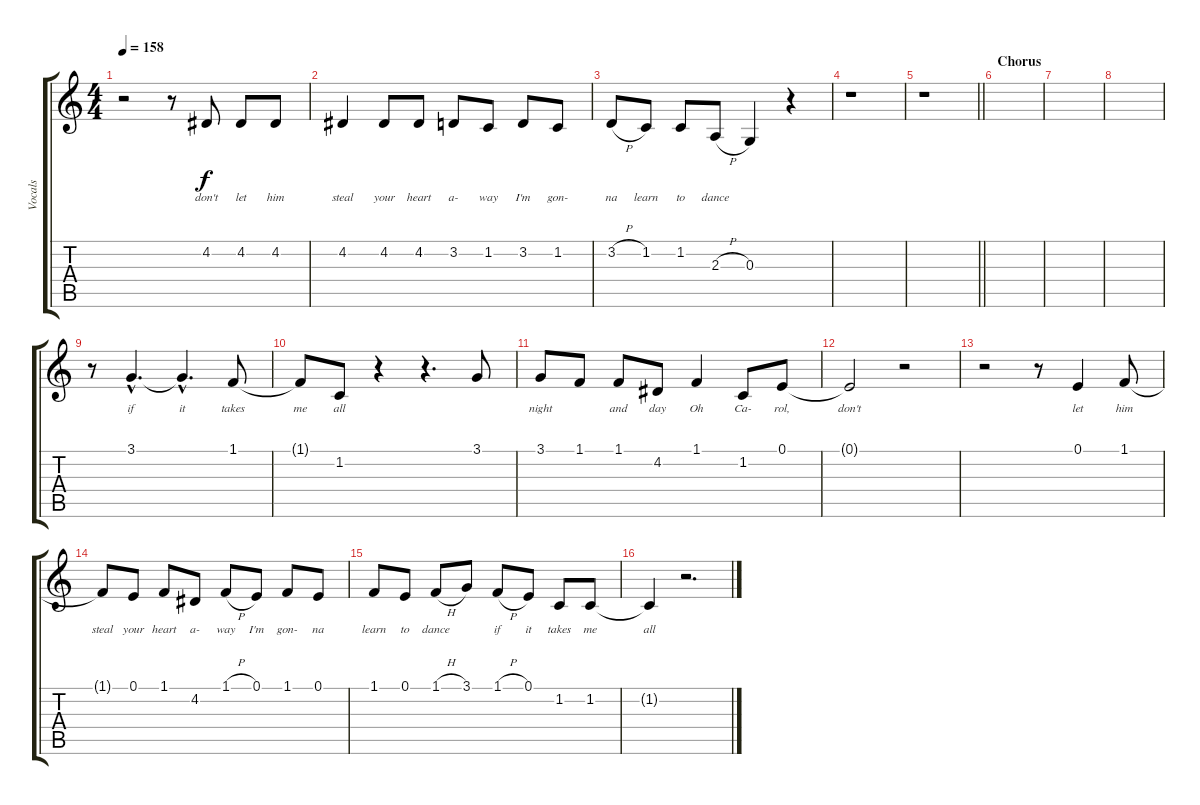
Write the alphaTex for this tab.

\track ("Vocals" "Vocals") {instrument bassoon}
\staff {score tabs}
\tuning (E4 B3 G3 D3 A2 E2) {hide}
\ts (4 4)
\tempo 158
\clef g2
\ks c
r.2{dy f} r.8 4.2.8{lyrics (0 "don't") lyrics (1 "") lyrics (2 "") lyrics (3 "") lyrics (4 "")} 4.2.8{lyrics (0 "let") lyrics (1 "") lyrics (2 "") lyrics (3 "") lyrics (4 "")} 4.2.8{lyrics (0 "him") lyrics (1 "") lyrics (2 "") lyrics (3 "") lyrics (4 "")} |
4.2.4{lyrics (0 "steal") lyrics (1 "") lyrics (2 "") lyrics (3 "") lyrics (4 "")} 4.2.8{lyrics (0 "your") lyrics (1 "") lyrics (2 "") lyrics (3 "") lyrics (4 "")} 4.2.8{lyrics (0 "heart") lyrics (1 "") lyrics (2 "") lyrics (3 "") lyrics (4 "")} 3.2.8{lyrics (0 "a-") lyrics (1 "") lyrics (2 "") lyrics (3 "") lyrics (4 "")} 1.2.8{lyrics (0 "way") lyrics (1 "") lyrics (2 "") lyrics (3 "") lyrics (4 "")} 3.2.8{lyrics (0 "I'm") lyrics (1 "") lyrics (2 "") lyrics (3 "") lyrics (4 "")} 1.2.8{lyrics (0 "gon-") lyrics (1 "") lyrics (2 "") lyrics (3 "") lyrics (4 "")} |
3.2{h}.8{lyrics (0 "na") lyrics (1 "") lyrics (2 "") lyrics (3 "") lyrics (4 "")} 1.2.8{lyrics (0 "learn") lyrics (1 "") lyrics (2 "") lyrics (3 "") lyrics (4 "")} 1.2.8{lyrics (0 "to") lyrics (1 "") lyrics (2 "") lyrics (3 "") lyrics (4 "")} 2.3{h}.8{lyrics (0 "dance") lyrics (1 "") lyrics (2 "") lyrics (3 "") lyrics (4 "")} 0.3.4{lyrics (0 "") lyrics (1 "") lyrics (2 "") lyrics (3 "") lyrics (4 "")} r.4 |
r.1 |
\barLineRight lightlight
r.1 |
\section ("" "Chorus")
|
|
|
r.8 3.1{hac}.4{d lyrics (0 "if") lyrics (1 "") lyrics (2 "") lyrics (3 "") lyrics (4 "")} 3.1{hac t}.4{d lyrics (0 "it") lyrics (1 "") lyrics (2 "") lyrics (3 "") lyrics (4 "")} 1.1.8{lyrics (0 "takes") lyrics (1 "") lyrics (2 "") lyrics (3 "") lyrics (4 "")} |
1.1{t}.8{lyrics (0 "me") lyrics (1 "") lyrics (2 "") lyrics (3 "") lyrics (4 "")} 1.2.8{lyrics (0 "all") lyrics (1 "") lyrics (2 "") lyrics (3 "") lyrics (4 "")} r.4 r.4{d} 3.1.8{lyrics (0 "") lyrics (1 "") lyrics (2 "") lyrics (3 "") lyrics (4 "")} |
3.1.8{lyrics (0 "night") lyrics (1 "") lyrics (2 "") lyrics (3 "") lyrics (4 "")} 1.1.8{lyrics (0 "") lyrics (1 "") lyrics (2 "") lyrics (3 "") lyrics (4 "")} 1.1.8{lyrics (0 "and") lyrics (1 "") lyrics (2 "") lyrics (3 "") lyrics (4 "")} 4.2.8{lyrics (0 "day") lyrics (1 "") lyrics (2 "") lyrics (3 "") lyrics (4 "")} 1.1.4{lyrics (0 "Oh") lyrics (1 "") lyrics (2 "") lyrics (3 "") lyrics (4 "")} 1.2.8{lyrics (0 "Ca-") lyrics (1 "") lyrics (2 "") lyrics (3 "") lyrics (4 "")} 0.1.8{lyrics (0 "rol,") lyrics (1 "") lyrics (2 "") lyrics (3 "") lyrics (4 "")} |
0.1{t}.2{lyrics (0 "don't") lyrics (1 "") lyrics (2 "") lyrics (3 "") lyrics (4 "")} r.2 |
r.2 r.8 0.1.4{lyrics (0 "let") lyrics (1 "") lyrics (2 "") lyrics (3 "") lyrics (4 "")} 1.1.8{lyrics (0 "him") lyrics (1 "") lyrics (2 "") lyrics (3 "") lyrics (4 "")} |
1.1{t}.8{lyrics (0 "steal") lyrics (1 "") lyrics (2 "") lyrics (3 "") lyrics (4 "")} 0.1.8{lyrics (0 "your") lyrics (1 "") lyrics (2 "") lyrics (3 "") lyrics (4 "")} 1.1.8{lyrics (0 "heart") lyrics (1 "") lyrics (2 "") lyrics (3 "") lyrics (4 "")} 4.2.8{lyrics (0 "a-") lyrics (1 "") lyrics (2 "") lyrics (3 "") lyrics (4 "")} 1.1{h}.8{lyrics (0 "way") lyrics (1 "") lyrics (2 "") lyrics (3 "") lyrics (4 "")} 0.1.8{lyrics (0 "I'm") lyrics (1 "") lyrics (2 "") lyrics (3 "") lyrics (4 "")} 1.1.8{lyrics (0 "gon-") lyrics (1 "") lyrics (2 "") lyrics (3 "") lyrics (4 "")} 0.1.8{lyrics (0 "na") lyrics (1 "") lyrics (2 "") lyrics (3 "") lyrics (4 "")} |
1.1.8{lyrics (0 "learn") lyrics (1 "") lyrics (2 "") lyrics (3 "") lyrics (4 "")} 0.1.8{lyrics (0 "to") lyrics (1 "") lyrics (2 "") lyrics (3 "") lyrics (4 "")} 1.1{h}.8{lyrics (0 "dance") lyrics (1 "") lyrics (2 "") lyrics (3 "") lyrics (4 "")} 3.1.8{lyrics (0 "") lyrics (1 "") lyrics (2 "") lyrics (3 "") lyrics (4 "")} 1.1{h}.8{lyrics (0 "if") lyrics (1 "") lyrics (2 "") lyrics (3 "") lyrics (4 "")} 0.1.8{lyrics (0 "it") lyrics (1 "") lyrics (2 "") lyrics (3 "") lyrics (4 "")} 1.2.8{lyrics (0 "takes") lyrics (1 "") lyrics (2 "") lyrics (3 "") lyrics (4 "")} 1.2.8{lyrics (0 "me") lyrics (1 "") lyrics (2 "") lyrics (3 "") lyrics (4 "")} |
1.2{t}.4{lyrics (0 "all") lyrics (1 "") lyrics (2 "") lyrics (3 "") lyrics (4 "")} r.2{d}
